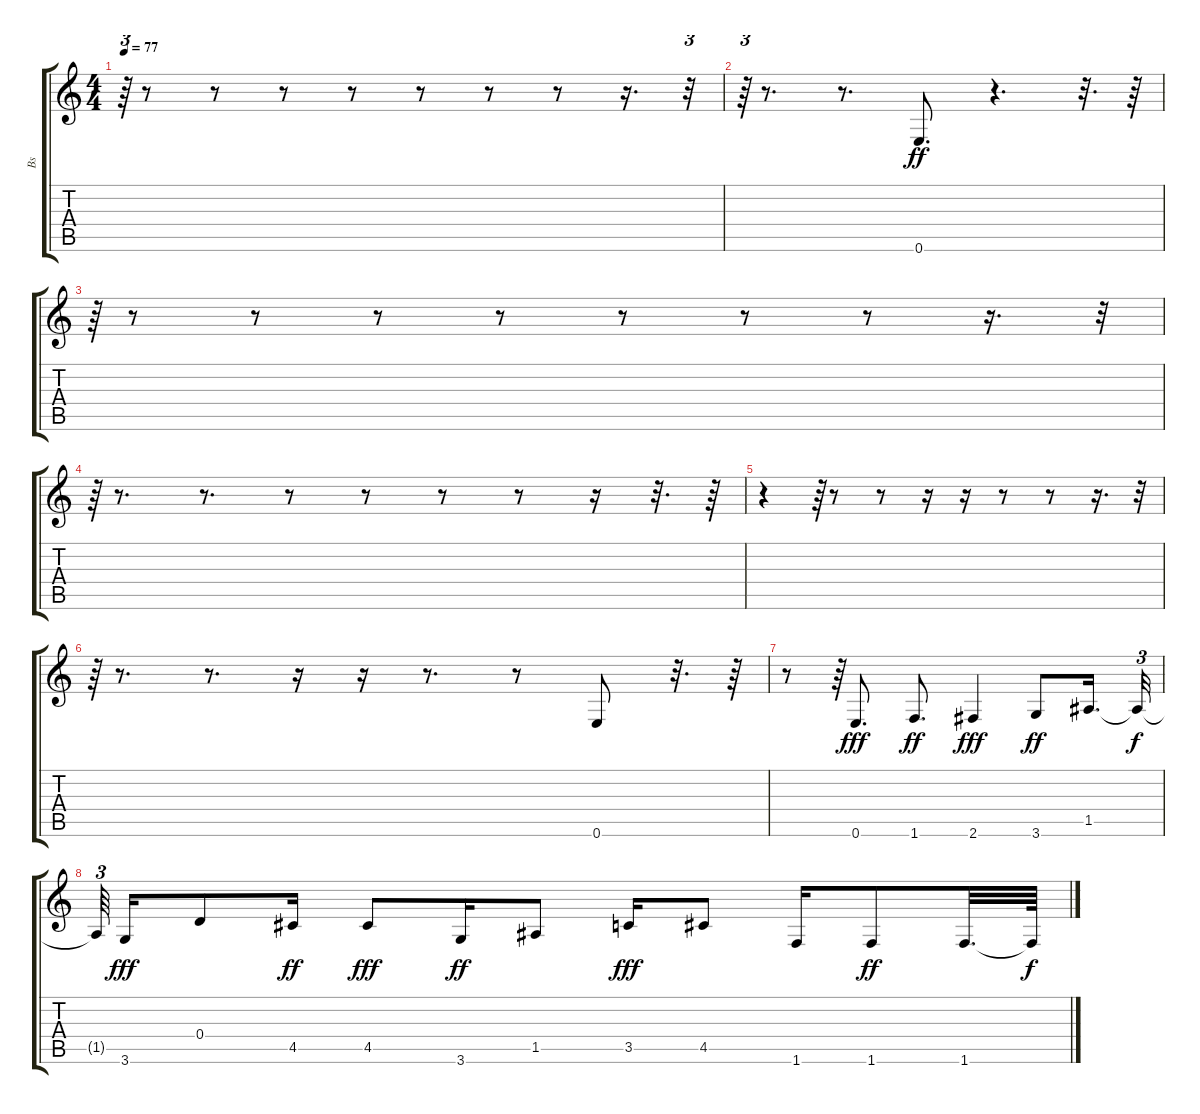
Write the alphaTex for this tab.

\track ("Bs" "Bs") {instrument electricbassfinger}
\staff {score tabs}
\tuning (E4 B3 G3 D3 A2 E2) {hide}
\ts (4 4)
\tempo 77
\clef g2
\ks c
r.64{tu (3 2) dy f} r.8 r.8 r.8 r.8 r.8 r.8 r.8 r.16{d} r.32{tu (3 2)} |
r.64{tu (3 2)} r.8{d} r.8{d} 0.6.8{d dy ff} r.4{d} r.32{d} r.64 |
r.64{tu (3 2)} r.8 r.8 r.8 r.8 r.8 r.8 r.8 r.16{d} r.32{tu (3 2)} |
r.64{tu (3 2)} r.8{d} r.8{d} r.8 r.8 r.8 r.8 r.16 r.32{d} r.64 |
r.4 r.64{tu (3 2)} r.8 r.8 r.16 r.16 r.8 r.8 r.16{d} r.32{tu (3 2)} |
r.64{tu (3 2)} r.8{d} r.8{d} r.16 r.16 r.8{d} r.8 0.6.8 r.32{d} r.64 |
r.8 r.64{tu (3 2)} 0.6.8{d dy fff} 1.6.8{d dy ff} 2.6.4{dy fff} 3.6.8{dy ff} 1.5.16{d} 1.5{t}.32{tu (3 2) dy f} |
1.5{t}.64{tu (3 2) beam splitsecondary} 3.6.16{dy fff} 0.4.8 4.5.16{dy ff} 4.5.8{dy fff} 3.6.16{dy ff} 1.5.8 3.5.16{dy fff} 4.5.8 1.6.16 1.6.8{dy ff} 1.6.32{d} 1.6{t}.64{dy f}
